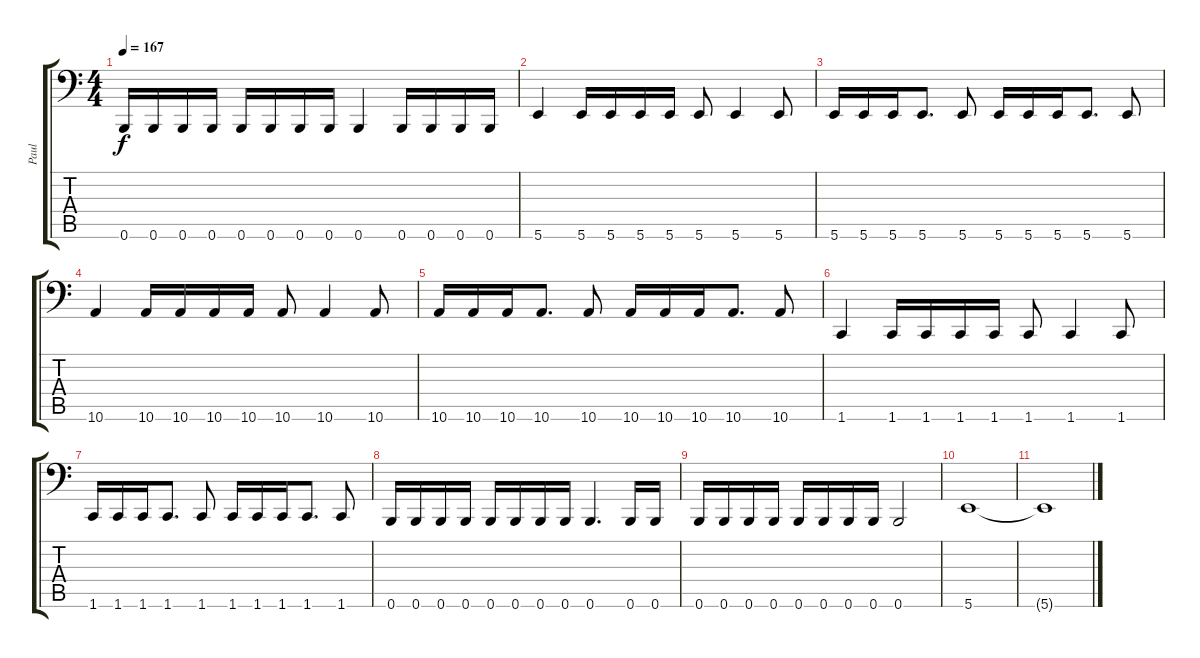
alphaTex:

\track ("Paul" "Paul") {instrument electricbassfinger}
\staff {score tabs}
\tuning (Db3 Ab2 E2 B1 Gb1 B0) {hide}
\ts (4 4)
\tempo 167
\clef f4
\ks c
0.6.16{dy f} 0.6.16 0.6.16 0.6.16 0.6.16 0.6.16 0.6.16 0.6.16 0.6.4 0.6.16 0.6.16 0.6.16 0.6.16 |
5.6.4 5.6.16 5.6.16 5.6.16 5.6.16 5.6.8 5.6.4 5.6.8 |
5.6.16 5.6.16 5.6.16 5.6.8{d} 5.6.8 5.6.16 5.6.16 5.6.16 5.6.8{d} 5.6.8 |
10.6.4 10.6.16 10.6.16 10.6.16 10.6.16 10.6.8 10.6.4 10.6.8 |
10.6.16 10.6.16 10.6.16 10.6.8{d} 10.6.8 10.6.16 10.6.16 10.6.16 10.6.8{d} 10.6.8 |
1.6.4 1.6.16 1.6.16 1.6.16 1.6.16 1.6.8 1.6.4 1.6.8 |
1.6.16 1.6.16 1.6.16 1.6.8{d} 1.6.8 1.6.16 1.6.16 1.6.16 1.6.8{d} 1.6.8 |
0.6.16 0.6.16 0.6.16 0.6.16 0.6.16 0.6.16 0.6.16 0.6.16 0.6.4{d} 0.6.16 0.6.16 |
0.6.16 0.6.16 0.6.16 0.6.16 0.6.16 0.6.16 0.6.16 0.6.16 0.6.2 |
5.6.1{volume 0} |
5.6{t}.1
